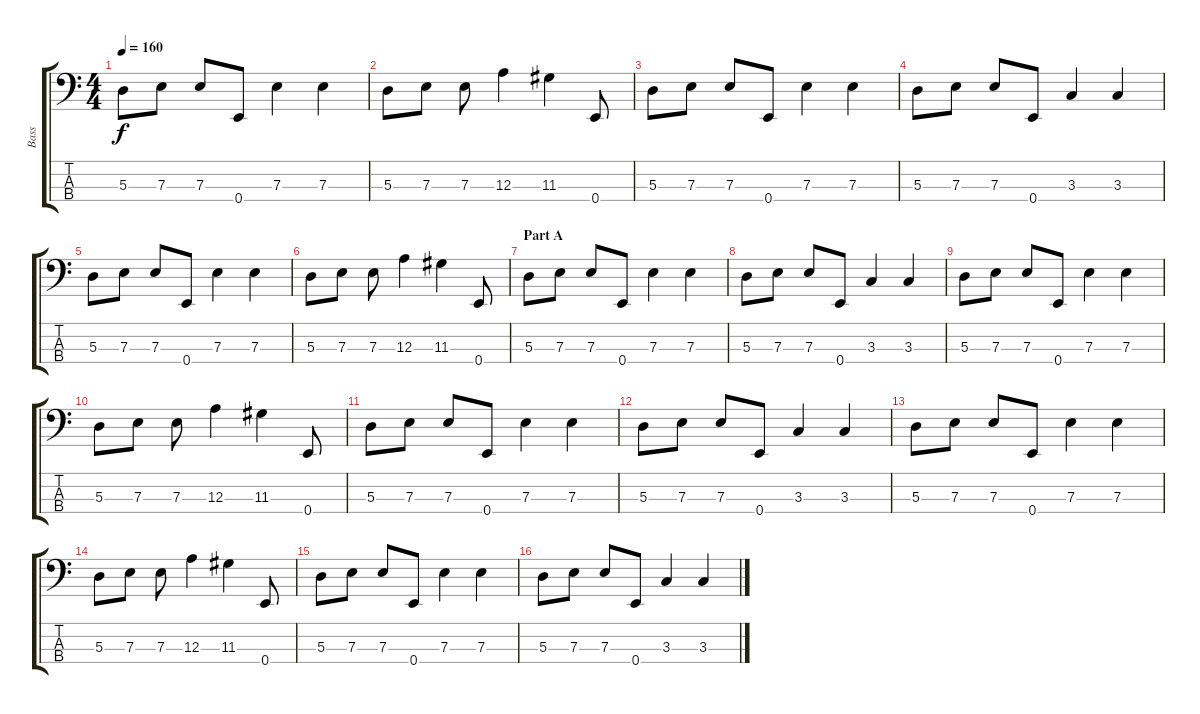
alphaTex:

\track ("Bass" "Bass") {instrument electricbasspick}
\staff {score tabs}
\tuning (G2 D2 A1 E1) {hide}
\ts (4 4)
\tempo 160
\clef f4
\ks c
5.3.8{dy f} 7.3.8 7.3.8 0.4.8 7.3.4 7.3.4 |
5.3.8 7.3.8 7.3.8 12.3.4 11.3.4 0.4.8 |
5.3.8 7.3.8 7.3.8 0.4.8 7.3.4 7.3.4 |
5.3.8 7.3.8 7.3.8 0.4.8 3.3.4 3.3.4 |
5.3.8 7.3.8 7.3.8 0.4.8 7.3.4 7.3.4 |
5.3.8 7.3.8 7.3.8 12.3.4 11.3.4 0.4.8 |
\section ("" "Part A")
5.3.8 7.3.8 7.3.8 0.4.8 7.3.4 7.3.4 |
5.3.8 7.3.8 7.3.8 0.4.8 3.3.4 3.3.4 |
5.3.8 7.3.8 7.3.8 0.4.8 7.3.4 7.3.4 |
5.3.8 7.3.8 7.3.8 12.3.4 11.3.4 0.4.8 |
5.3.8 7.3.8 7.3.8 0.4.8 7.3.4 7.3.4 |
5.3.8 7.3.8 7.3.8 0.4.8 3.3.4 3.3.4 |
5.3.8 7.3.8 7.3.8 0.4.8 7.3.4 7.3.4 |
5.3.8 7.3.8 7.3.8 12.3.4 11.3.4 0.4.8 |
5.3.8 7.3.8 7.3.8 0.4.8 7.3.4 7.3.4 |
5.3.8 7.3.8 7.3.8 0.4.8 3.3.4 3.3.4
